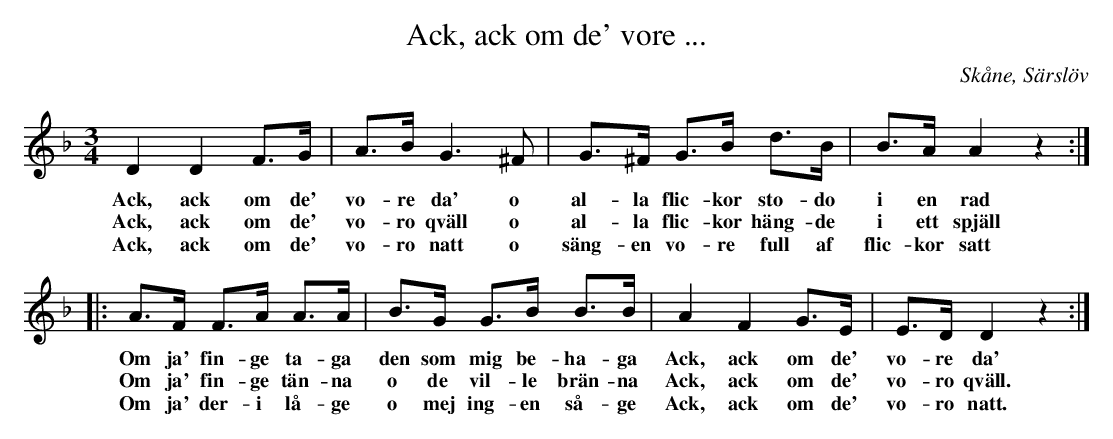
X:1
T:Ack, ack om de' vore ...
O:Skåne, Särslöv
M:3/4
L:1/8
K:Dm
D2 D2 F>G | A>B G2>^F2 | G>^F G>B d>B | B>A A2 z2 ::
w: Ack, ack om de' vo-re da' o al-la flic-kor sto-do i en rad
w: Ack, ack om de' vo-ro qväll o al-la flic-kor häng-de i ett spjäll
w: Ack, ack om de' vo-ro natt o säng-en vo-re full af flic-kor satt
A>F F>A A>A | B>G G>B B>B | A2 F2 G>E | E>D D2 z2 :|
w: Om ja' fin-ge ta-ga den som mig be-ha-ga Ack, ack om de' vo-re da'
w: Om ja' fin-ge tän-na o de vil-le brän-na Ack, ack om de' vo-ro qväll.
w: Om ja' der-i lå-ge o mej ing-en så-ge Ack, ack om de' vo-ro natt.
